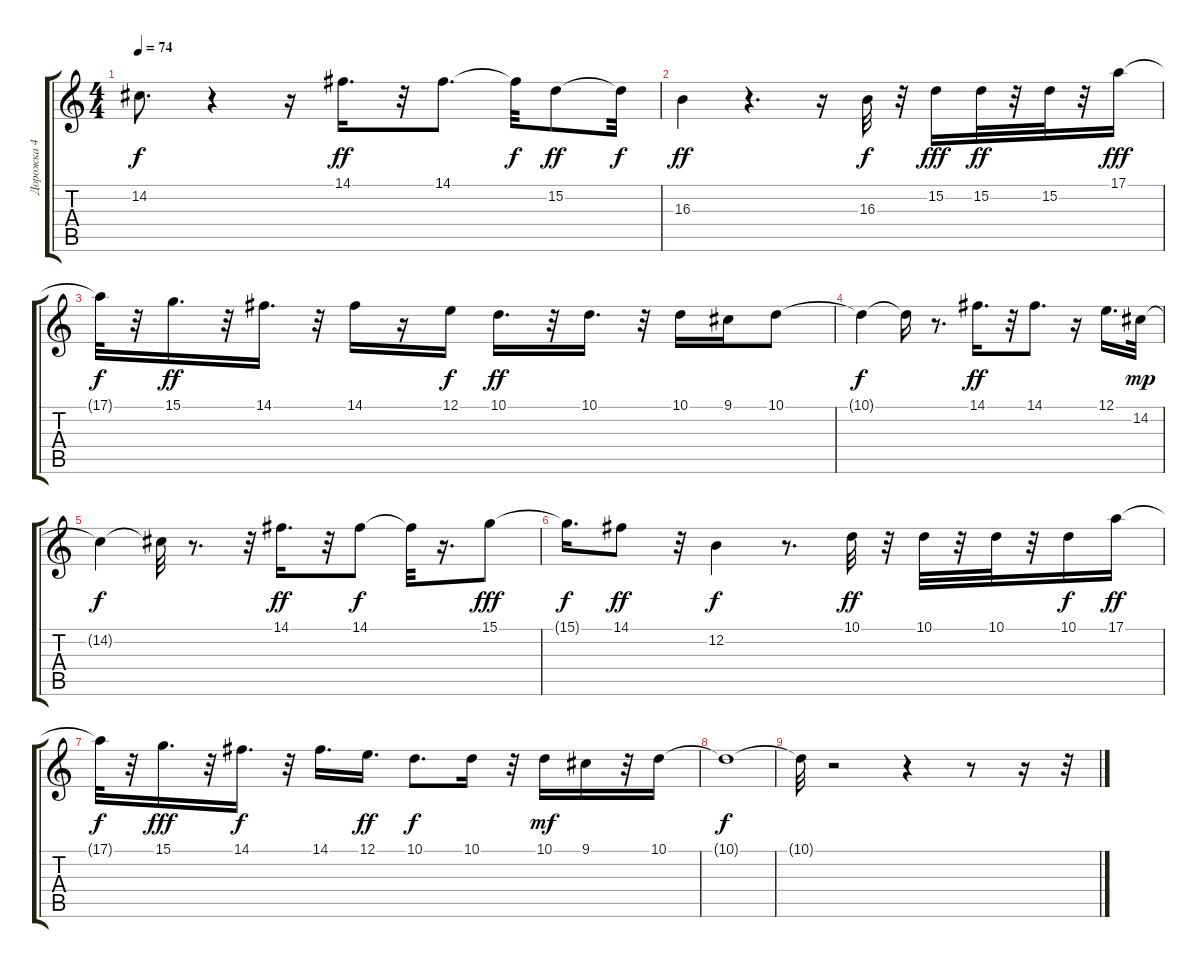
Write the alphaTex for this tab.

\track ("Дорожка 4" "Дорожка 4") {instrument flute}
\staff {score tabs}
\tuning (E4 B3 G3 D3 A2 E2) {hide}
\ts (4 4)
\tempo 74
\clef g2
\ks c
14.2.8{d dy f} r.4 r.16 14.1.16{d dy ff} r.32 14.1.8{d} 14.1{t}.32{dy f} 15.2.8{dy ff} 15.2{t}.32{dy f} |
16.3.4{dy ff} r.4{d} r.16 16.3.32{dy f} r.32 15.2.16{dy fff} 15.2.32{dy ff} r.32 15.2.32 r.32 17.1.16{dy fff} |
17.1{t}.32{dy f} r.32 15.1.16{d dy ff} r.32 14.1.16{d} r.32 14.1.16 r.16 12.1.16{dy f} 10.1.16{d dy ff} r.32 10.1.16{d} r.32 10.1.16 9.1.16 10.1.8 |
10.1{t}.4{dy f} 10.1{t}.16 r.8{d} 14.1.16{d dy ff} r.32 14.1.8{d} r.16 12.1.16{d} 14.2.32{dy mp} |
14.2{t}.4{dy f} 14.2{t}.32 r.8{d} r.32 14.1.16{d dy ff} r.32 14.1.8{dy f} 14.1{t}.32 r.16{d} 15.1.8{dy fff} |
15.1{t}.16{d dy f} 14.1.8{dy ff} r.32 12.2.4{dy f} r.8{d} 10.1.32{dy ff} r.32 10.1.32 r.32 10.1.32 r.32 10.1.16{dy f} 17.1.16{dy ff} |
17.1{t}.32{dy f} r.32 15.1.16{d dy fff} r.32 14.1.16{d dy f} r.32 14.1.16{d} 12.1.16{d dy ff} 10.1.8{d dy f} 10.1.16 r.32 10.1.16{dy mf} 9.1.16 r.32 10.1.16 |
10.1{t}.1{dy f} |
10.1{t}.32 r.2 r.4 r.8 r.16 r.32
